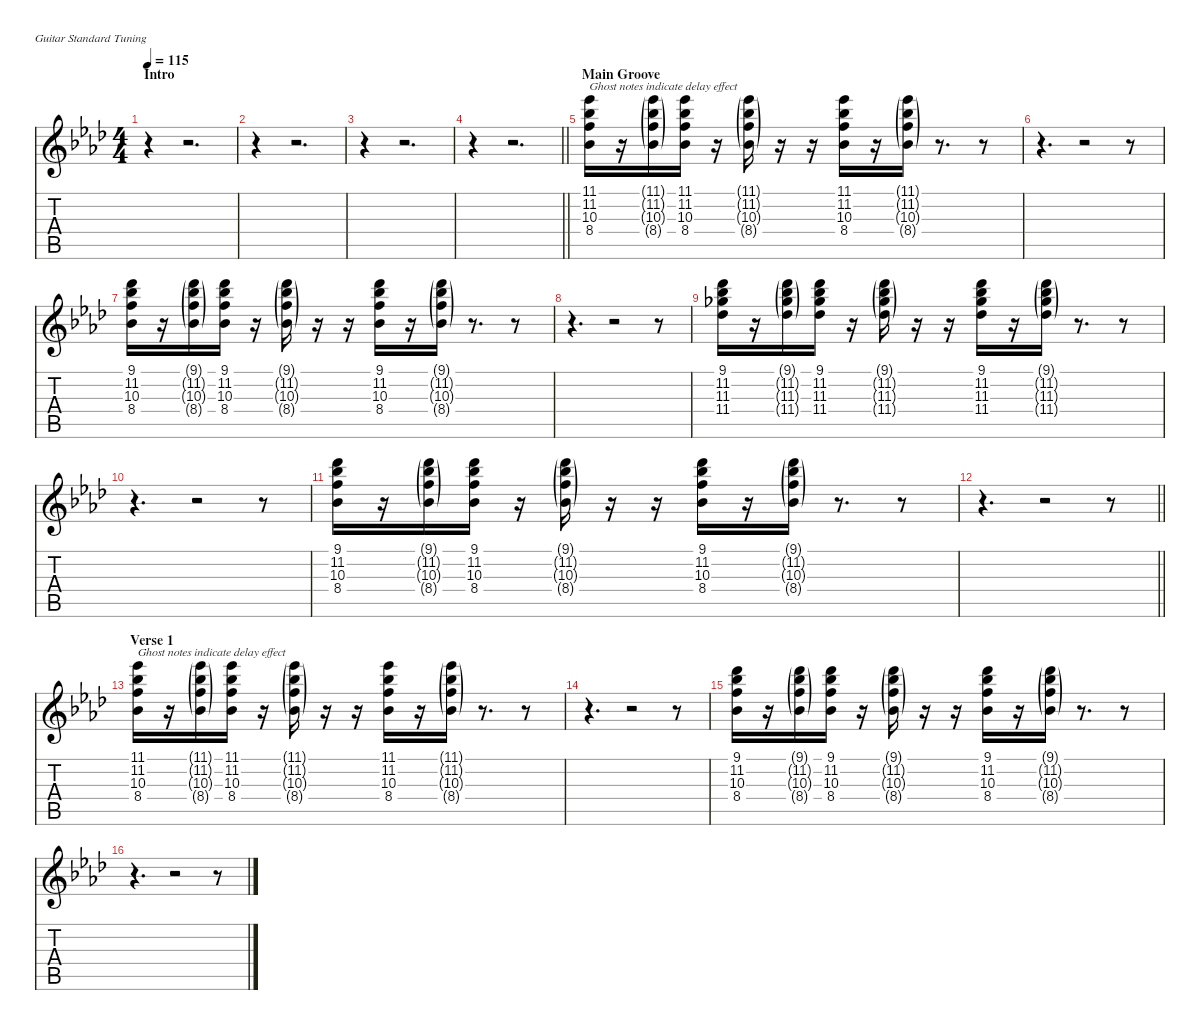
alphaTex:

\defaultSystemsLayout 4
\hideDynamics
\bracketExtendMode nobrackets
\singleTrackTrackNamePolicy hidden
\multiTrackTrackNamePolicy hidden
\firstSystemTrackNameMode fullname
\firstSystemTrackNameOrientation horizontal
\otherSystemsTrackNameOrientation horizontal
\track ("Funky Guitar (Right)" "el.guit.") {instrument electricguitarclean}
\staff {score tabs}
\tuning (E4 B3 G3 D3 A2 E2)
\ts (4 4)
\section ("" "Intro")
\tempo 115
\clef g2
\ks ab
r.4{dy f instrument electricguitarclean beam Down} r.2{d beam Down} |
r.4{beam Down} r.2{d beam Down} |
r.4{beam Down} r.2{d beam Down} |
\barLineRight lightlight
r.4{beam Down} r.2{d beam Down} |
\section ("" "Main Groove")
(11.1{acc b} 11.2{acc b} 10.3{acc forcenatural} 8.4{acc b}).16{txt "Ghost notes indicate delay effect" beam Down} r.16{beam Down} (11.1{g acc b} 11.2{g acc b} 10.3{g acc forcenatural} 8.4{g acc b}).16{beam Down} (11.1{acc b} 11.2{acc b} 10.3{acc forcenatural} 8.4{acc b}).16{beam Down} r.16{beam Down} (11.1{g acc b} 11.2{g acc b} 10.3{g acc forcenatural} 8.4{g acc b}).16{beam Down} r.16{beam Down} r.16{beam Down} (11.1{acc b} 11.2{acc b} 10.3{acc forcenatural} 8.4{acc b}).16{beam Down} r.16{beam Down} (11.1{g acc b} 11.2{g acc b} 10.3{g acc forcenatural} 8.4{g acc b}).16{beam Down} r.8{d beam Down} r.8{beam Down} |
r.4{d beam Down} r.2{beam Down} r.8{beam Down} |
(9.1{acc b} 11.2{acc b} 10.3{acc forcenatural} 8.4{acc b}).16{beam Down} r.16{beam Down} (9.1{g acc b} 11.2{g acc b} 10.3{g acc forcenatural} 8.4{g acc b}).16{beam Down} (9.1{acc b} 11.2{acc b} 10.3{acc forcenatural} 8.4{acc b}).16{beam Down} r.16{beam Down} (9.1{g acc b} 11.2{g acc b} 10.3{g acc forcenatural} 8.4{g acc b}).16{beam Down} r.16{beam Down} r.16{beam Down} (9.1{acc b} 11.2{acc b} 10.3{acc forcenatural} 8.4{acc b}).16{beam Down} r.16{beam Down} (9.1{g acc b} 11.2{g acc b} 10.3{g acc forcenatural} 8.4{g acc b}).16{beam Down} r.8{d beam Down} r.8{beam Down} |
r.4{d beam Down} r.2{beam Down} r.8{beam Down} |
(9.1{acc b} 11.2{acc b} 11.3{acc b} 11.4{acc b}).16{beam Down} r.16{beam Down} (9.1{g acc b} 11.2{g acc b} 11.3{g acc b} 11.4{g acc b}).16{beam Down} (9.1{acc b} 11.2{acc b} 11.3{acc b} 11.4{acc b}).16{beam Down} r.16{beam Down} (9.1{g acc b} 11.2{g acc b} 11.3{g acc b} 11.4{g acc b}).16{beam Down} r.16{beam Down} r.16{beam Down} (9.1{acc b} 11.2{acc b} 11.3{acc b} 11.4{acc b}).16{beam Down} r.16{beam Down} (9.1{g acc b} 11.2{g acc b} 11.3{g acc b} 11.4{g acc b}).16{beam Down} r.8{d beam Down} r.8{beam Down} |
r.4{d beam Down} r.2{beam Down} r.8{beam Down} |
(9.1{acc b} 11.2{acc b} 10.3{acc forcenatural} 8.4{acc b}).16{beam Down} r.16{beam Down} (9.1{g acc b} 11.2{g acc b} 10.3{g acc forcenatural} 8.4{g acc b}).16{beam Down} (9.1{acc b} 11.2{acc b} 10.3{acc forcenatural} 8.4{acc b}).16{beam Down} r.16{beam Down} (9.1{g acc b} 11.2{g acc b} 10.3{g acc forcenatural} 8.4{g acc b}).16{beam Down} r.16{beam Down} r.16{beam Down} (9.1{acc b} 11.2{acc b} 10.3{acc forcenatural} 8.4{acc b}).16{beam Down} r.16{beam Down} (9.1{g acc b} 11.2{g acc b} 10.3{g acc forcenatural} 8.4{g acc b}).16{beam Down} r.8{d beam Down} r.8{beam Down} |
\barLineRight lightlight
r.4{d beam Down} r.2{beam Down} r.8{beam Down} |
\section ("" "Verse 1")
(11.1{acc b} 11.2{acc b} 10.3{acc forcenatural} 8.4{acc b}).16{txt "Ghost notes indicate delay effect" beam Down} r.16{beam Down} (11.1{g acc b} 11.2{g acc b} 10.3{g acc forcenatural} 8.4{g acc b}).16{beam Down} (11.1{acc b} 11.2{acc b} 10.3{acc forcenatural} 8.4{acc b}).16{beam Down} r.16{beam Down} (11.1{g acc b} 11.2{g acc b} 10.3{g acc forcenatural} 8.4{g acc b}).16{beam Down} r.16{beam Down} r.16{beam Down} (11.1{acc b} 11.2{acc b} 10.3{acc forcenatural} 8.4{acc b}).16{beam Down} r.16{beam Down} (11.1{g acc b} 11.2{g acc b} 10.3{g acc forcenatural} 8.4{g acc b}).16{beam Down} r.8{d beam Down} r.8{beam Down} |
r.4{d beam Down} r.2{beam Down} r.8{beam Down} |
(9.1{acc b} 11.2{acc b} 10.3{acc forcenatural} 8.4{acc b}).16{beam Down} r.16{beam Down} (9.1{g acc b} 11.2{g acc b} 10.3{g acc forcenatural} 8.4{g acc b}).16{beam Down} (9.1{acc b} 11.2{acc b} 10.3{acc forcenatural} 8.4{acc b}).16{beam Down} r.16{beam Down} (9.1{g acc b} 11.2{g acc b} 10.3{g acc forcenatural} 8.4{g acc b}).16{beam Down} r.16{beam Down} r.16{beam Down} (9.1{acc b} 11.2{acc b} 10.3{acc forcenatural} 8.4{acc b}).16{beam Down} r.16{beam Down} (9.1{g acc b} 11.2{g acc b} 10.3{g acc forcenatural} 8.4{g acc b}).16{beam Down} r.8{d beam Down} r.8{beam Down} |
r.4{d beam Down} r.2{beam Down} r.8{beam Down}
